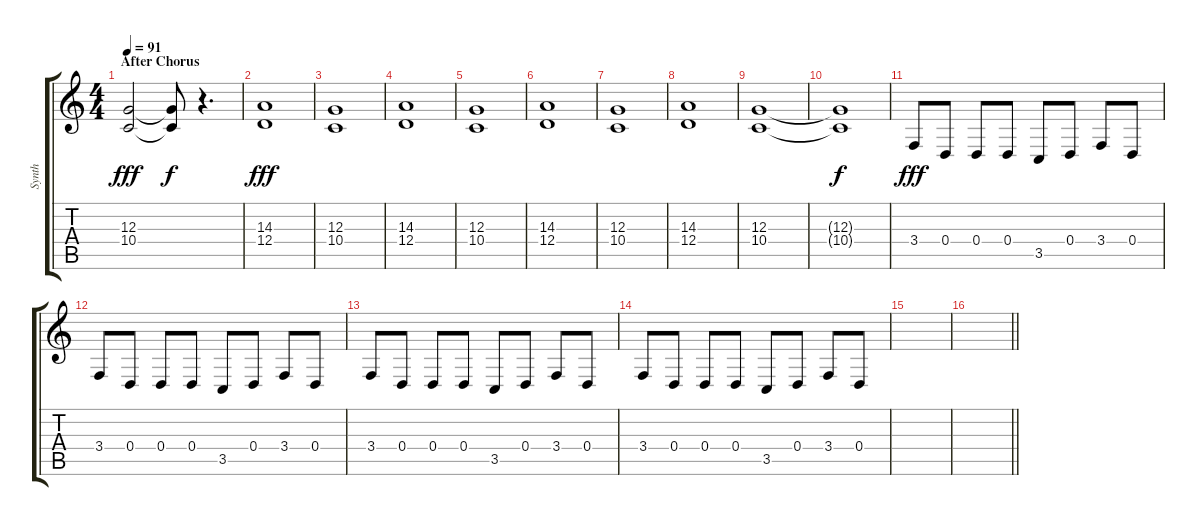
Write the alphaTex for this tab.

\track ("Synth" "Synth") {instrument pad6metallic}
\staff {score tabs}
\tuning (E4 B3 G3 D3 A2 E2) {hide}
\ts (4 4)
\section ("" "After Chorus")
\tempo 91
\clef g2
\ks c
(12.3 10.4).2{dy fff} (12.3{t} 10.4{t}).8{dy f} r.4{d} |
(14.3 12.4).1{dy fff} |
(12.3 10.4).1 |
(14.3 12.4).1 |
(12.3 10.4).1 |
(14.3 12.4).1 |
(12.3 10.4).1 |
(14.3 12.4).1 |
(12.3 10.4).1 |
(12.3{t} 10.4{t}).1{dy f} |
3.4.8{dy fff volume 9 instrument lead2sawtooth} 0.4.8 0.4.8 0.4.8 3.5.8 0.4.8 3.4.8 0.4.8 |
3.4.8 0.4.8 0.4.8 0.4.8 3.5.8 0.4.8 3.4.8 0.4.8 |
3.4.8 0.4.8 0.4.8 0.4.8 3.5.8 0.4.8 3.4.8 0.4.8 |
3.4.8 0.4.8 0.4.8 0.4.8 3.5.8 0.4.8 3.4.8 0.4.8 |
|
\barLineRight lightlight
